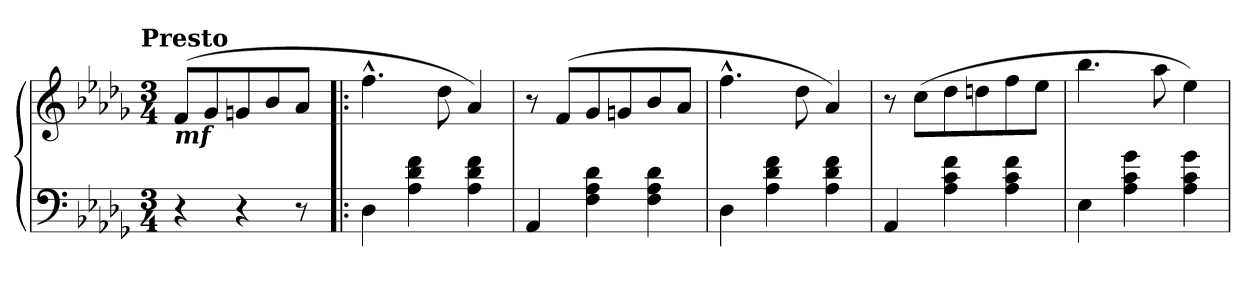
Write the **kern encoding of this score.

**kern	**kern
*part1	*part1
*staff2	*staff1
*clefF4	*clefG2
*k[b-e-a-d-g-]	*k[b-e-a-d-g-]
!!LO:TX:omd:t=Presto
*M3/4	*M3/4
*MM120	*MM120
=	=
!	!LO:TX:b:Bi:t=mf
4r	(>8f/L
.	8g-/
4r	8gn/
.	8b-/
8r	8a-/J
=1!|:	=1!|:
4D-\	4.ff^^\
4A-\ 4d-\ 4f\	.
.	8dd-\
4A-\ 4d-\ 4f\	4a-/)
=2	=2
4AA-/	8r
.	(>8f/L
4F\ 4A-\ 4d-\	8g-/
.	8gn/
4F\ 4A-\ 4d-\	8b-/
.	8a-/J
=3	=3
4D-\	4.ff^^\
4A-\ 4d-\ 4f\	.
.	8dd-\
4A-\ 4d-\ 4f\	4a-/)
=4	=4
4AA-/	8r
.	(>8cc\L
4A-\ 4c\ 4f\	8dd-\
.	8ddn\
4A-\ 4c\ 4f\	8ff\
.	8ee-\J
=5	=5
4E-\	4.bb-\
4A-\ 4c\ 4g-\	.
.	8aa-\
4A-\ 4c\ 4g-\	4ee-\)
=	=
*-	*-
